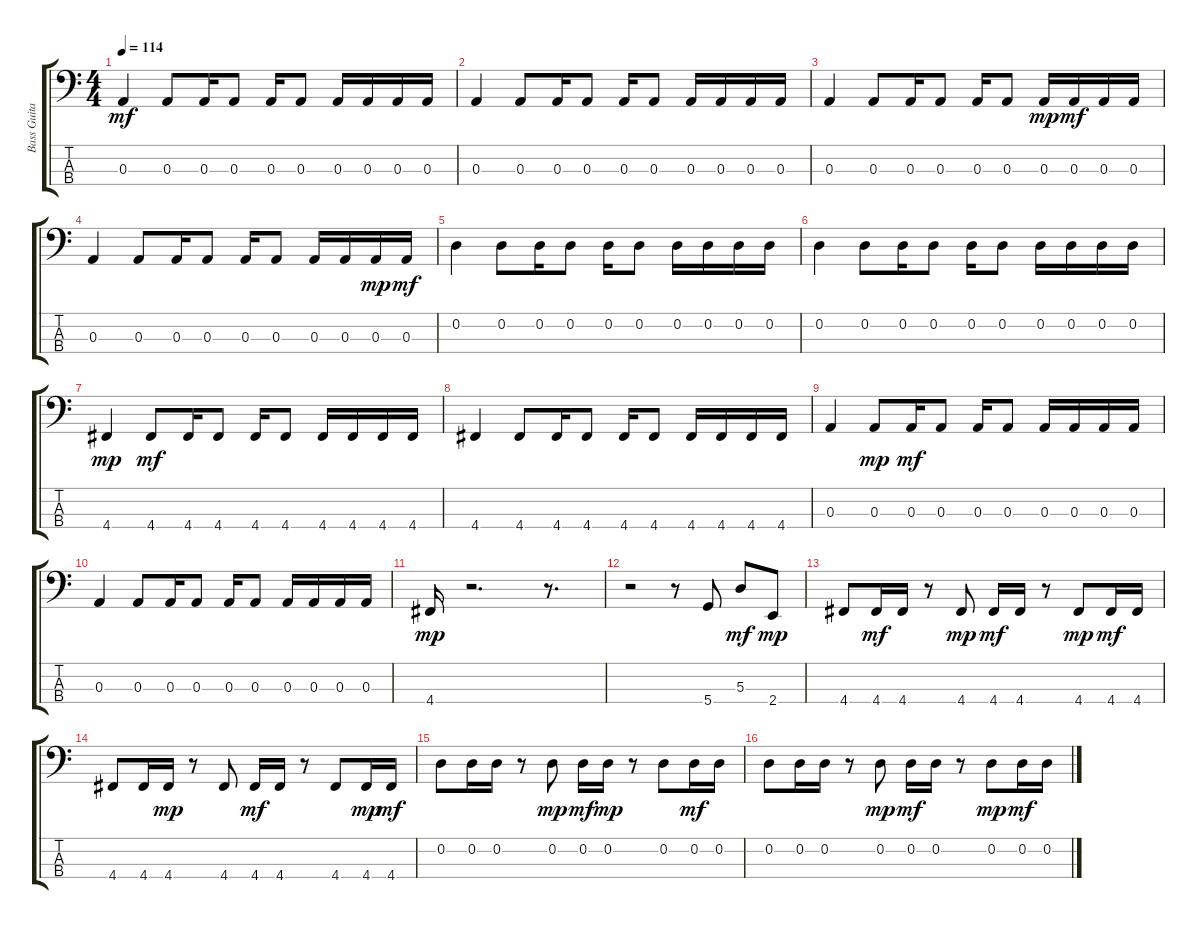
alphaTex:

\track ("Bass Guitar" "Bass Guita") {instrument electricbassfinger}
\staff {score tabs}
\tuning (G2 D2 A1 D1) {hide}
\ts (4 4)
\tempo 114
\clef f4
\ks c
0.3.4{dy mf} 0.3.8 0.3.16 0.3.8 0.3.16 0.3.8 0.3.16 0.3.16 0.3.16 0.3.16 |
0.3.4 0.3.8 0.3.16 0.3.8 0.3.16 0.3.8 0.3.16 0.3.16 0.3.16 0.3.16 |
0.3.4 0.3.8 0.3.16 0.3.8 0.3.16 0.3.8 0.3.16{dy mp} 0.3.16{dy mf} 0.3.16 0.3.16 |
0.3.4 0.3.8 0.3.16 0.3.8 0.3.16 0.3.8 0.3.16 0.3.16 0.3.16{dy mp} 0.3.16{dy mf} |
0.2.4 0.2.8 0.2.16 0.2.8 0.2.16 0.2.8 0.2.16 0.2.16 0.2.16 0.2.16 |
0.2.4 0.2.8 0.2.16 0.2.8 0.2.16 0.2.8 0.2.16 0.2.16 0.2.16 0.2.16 |
4.4.4{dy mp} 4.4.8{dy mf} 4.4.16 4.4.8 4.4.16 4.4.8 4.4.16 4.4.16 4.4.16 4.4.16 |
4.4.4 4.4.8 4.4.16 4.4.8 4.4.16 4.4.8 4.4.16 4.4.16 4.4.16 4.4.16 |
0.3.4 0.3.8{dy mp} 0.3.16{dy mf} 0.3.8 0.3.16 0.3.8 0.3.16 0.3.16 0.3.16 0.3.16 |
0.3.4 0.3.8 0.3.16 0.3.8 0.3.16 0.3.8 0.3.16 0.3.16 0.3.16 0.3.16 |
4.4.16{dy mp} r.2{d} r.8{d} |
r.2 r.8 5.4.8 5.3.8{dy mf} 2.4.8{dy mp} |
4.4.8 4.4.16{dy mf} 4.4.16 r.8 4.4.8{dy mp} 4.4.16{dy mf} 4.4.16 r.8 4.4.8{dy mp} 4.4.16{dy mf} 4.4.16 |
4.4.8 4.4.16 4.4.16{dy mp} r.8 4.4.8 4.4.16{dy mf} 4.4.16 r.8 4.4.8 4.4.16{dy mp} 4.4.16{dy mf} |
0.2.8 0.2.16 0.2.16 r.8 0.2.8{dy mp} 0.2.16{dy mf} 0.2.16{dy mp} r.8 0.2.8 0.2.16{dy mf} 0.2.16 |
0.2.8 0.2.16 0.2.16 r.8 0.2.8{dy mp} 0.2.16{dy mf} 0.2.16 r.8 0.2.8{dy mp} 0.2.16{dy mf} 0.2.16
